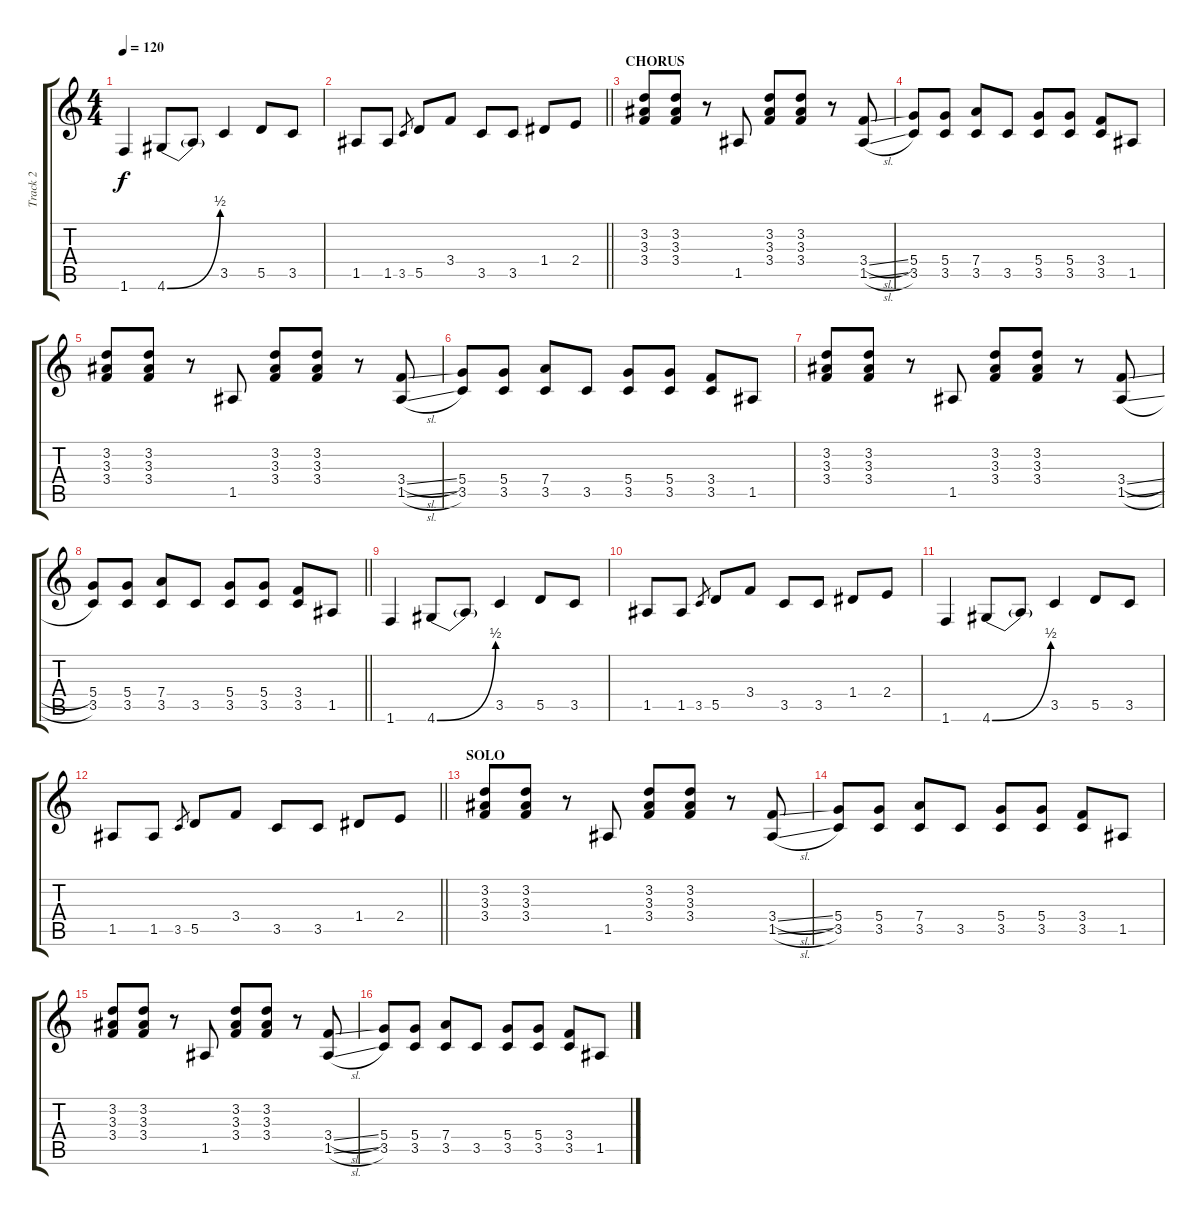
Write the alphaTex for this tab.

\track ("Track 2" "Track 2") {instrument distortionguitar}
\staff {score tabs}
\tuning (E4 B3 G3 D3 A2 E2) {hide}
\ts (4 4)
\tempo 120
\clef g2
\ks c
1.6.4{dy f} 4.6{be (bend 0 0 60 2)}.8 4.6{t}.8 3.5.4 5.5.8 3.5.8 |
\barLineRight lightlight
1.5.8 1.5.8 3.5.8{gr} 5.5.8 3.4.8 3.5.8 3.5.8 1.4.8 2.4.8 |
\section ("" "CHORUS")
(3.2 3.3 3.4).8 (3.2 3.3 3.4).8 r.8 1.5.8 (3.2 3.3 3.4).8 (3.2 3.3 3.4).8 r.8 (3.4{sl} 1.5{sl}).8 |
(5.4 3.5).8 (5.4 3.5).8 (7.4 3.5).8 3.5.8 (5.4 3.5).8 (5.4 3.5).8 (3.4 3.5).8 1.5.8 |
(3.2 3.3 3.4).8 (3.2 3.3 3.4).8 r.8 1.5.8 (3.2 3.3 3.4).8 (3.2 3.3 3.4).8 r.8 (3.4{sl} 1.5{sl}).8 |
(5.4 3.5).8 (5.4 3.5).8 (7.4 3.5).8 3.5.8 (5.4 3.5).8 (5.4 3.5).8 (3.4 3.5).8 1.5.8 |
(3.2 3.3 3.4).8 (3.2 3.3 3.4).8 r.8 1.5.8 (3.2 3.3 3.4).8 (3.2 3.3 3.4).8 r.8 (3.4{sl} 1.5{sl}).8 |
\barLineRight lightlight
(5.4 3.5).8 (5.4 3.5).8 (7.4 3.5).8 3.5.8 (5.4 3.5).8 (5.4 3.5).8 (3.4 3.5).8 1.5.8 |
1.6.4 4.6{be (bend 0 0 60 2)}.8 4.6{t}.8 3.5.4 5.5.8 3.5.8 |
1.5.8 1.5.8 3.5.8{gr} 5.5.8 3.4.8 3.5.8 3.5.8 1.4.8 2.4.8 |
1.6.4 4.6{be (bend 0 0 60 2)}.8 4.6{t}.8 3.5.4 5.5.8 3.5.8 |
\barLineRight lightlight
1.5.8 1.5.8 3.5.8{gr} 5.5.8 3.4.8 3.5.8 3.5.8 1.4.8 2.4.8 |
\section ("" "SOLO")
(3.2 3.3 3.4).8 (3.2 3.3 3.4).8 r.8 1.5.8 (3.2 3.3 3.4).8 (3.2 3.3 3.4).8 r.8 (3.4{sl} 1.5{sl}).8 |
(5.4 3.5).8 (5.4 3.5).8 (7.4 3.5).8 3.5.8 (5.4 3.5).8 (5.4 3.5).8 (3.4 3.5).8 1.5.8 |
(3.2 3.3 3.4).8 (3.2 3.3 3.4).8 r.8 1.5.8 (3.2 3.3 3.4).8 (3.2 3.3 3.4).8 r.8 (3.4{sl} 1.5{sl}).8 |
(5.4 3.5).8 (5.4 3.5).8 (7.4 3.5).8 3.5.8 (5.4 3.5).8 (5.4 3.5).8 (3.4 3.5).8 1.5.8
